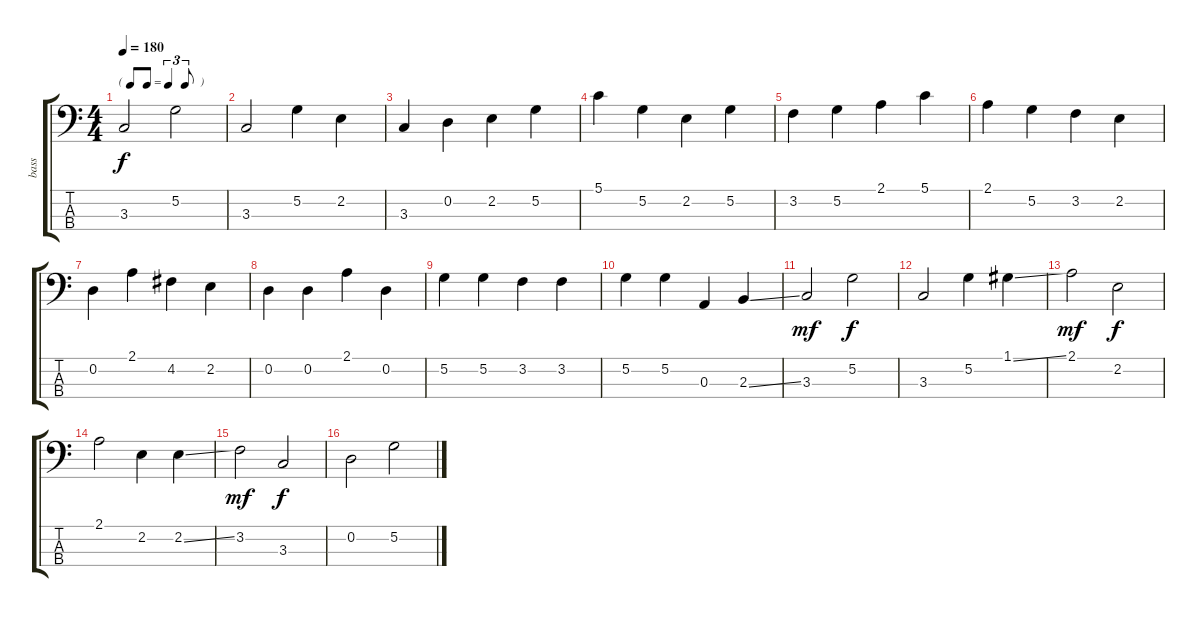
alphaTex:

\track ("bass" "bass") {instrument electricbassfinger}
\staff {score tabs}
\tuning (G2 D2 A1 E1) {hide}
\ts (4 4)
\tf triplet8th
\tempo 180
\clef f4
\ks c
3.3.2{dy f} 5.2.2 |
3.3.2 5.2.4 2.2.4 |
3.3.4 0.2.4 2.2.4 5.2.4 |
5.1.4 5.2.4 2.2.4 5.2.4 |
3.2.4 5.2.4 2.1.4 5.1.4 |
2.1.4 5.2.4 3.2.4 2.2.4 |
0.2.4 2.1.4 4.2.4 2.2.4 |
0.2.4 0.2.4 2.1.4 0.2.4 |
5.2.4 5.2.4 3.2.4 3.2.4 |
5.2.4 5.2.4 0.3.4 2.3{ss}.4 |
3.3.2{dy mf} 5.2.2{dy f} |
3.3.2 5.2.4 1.1{ss}.4 |
2.1.2{dy mf} 2.2.2{dy f} |
2.1.2 2.2.4 2.2{ss}.4 |
3.2.2{dy mf} 3.3.2{dy f} |
0.2.2 5.2.2
